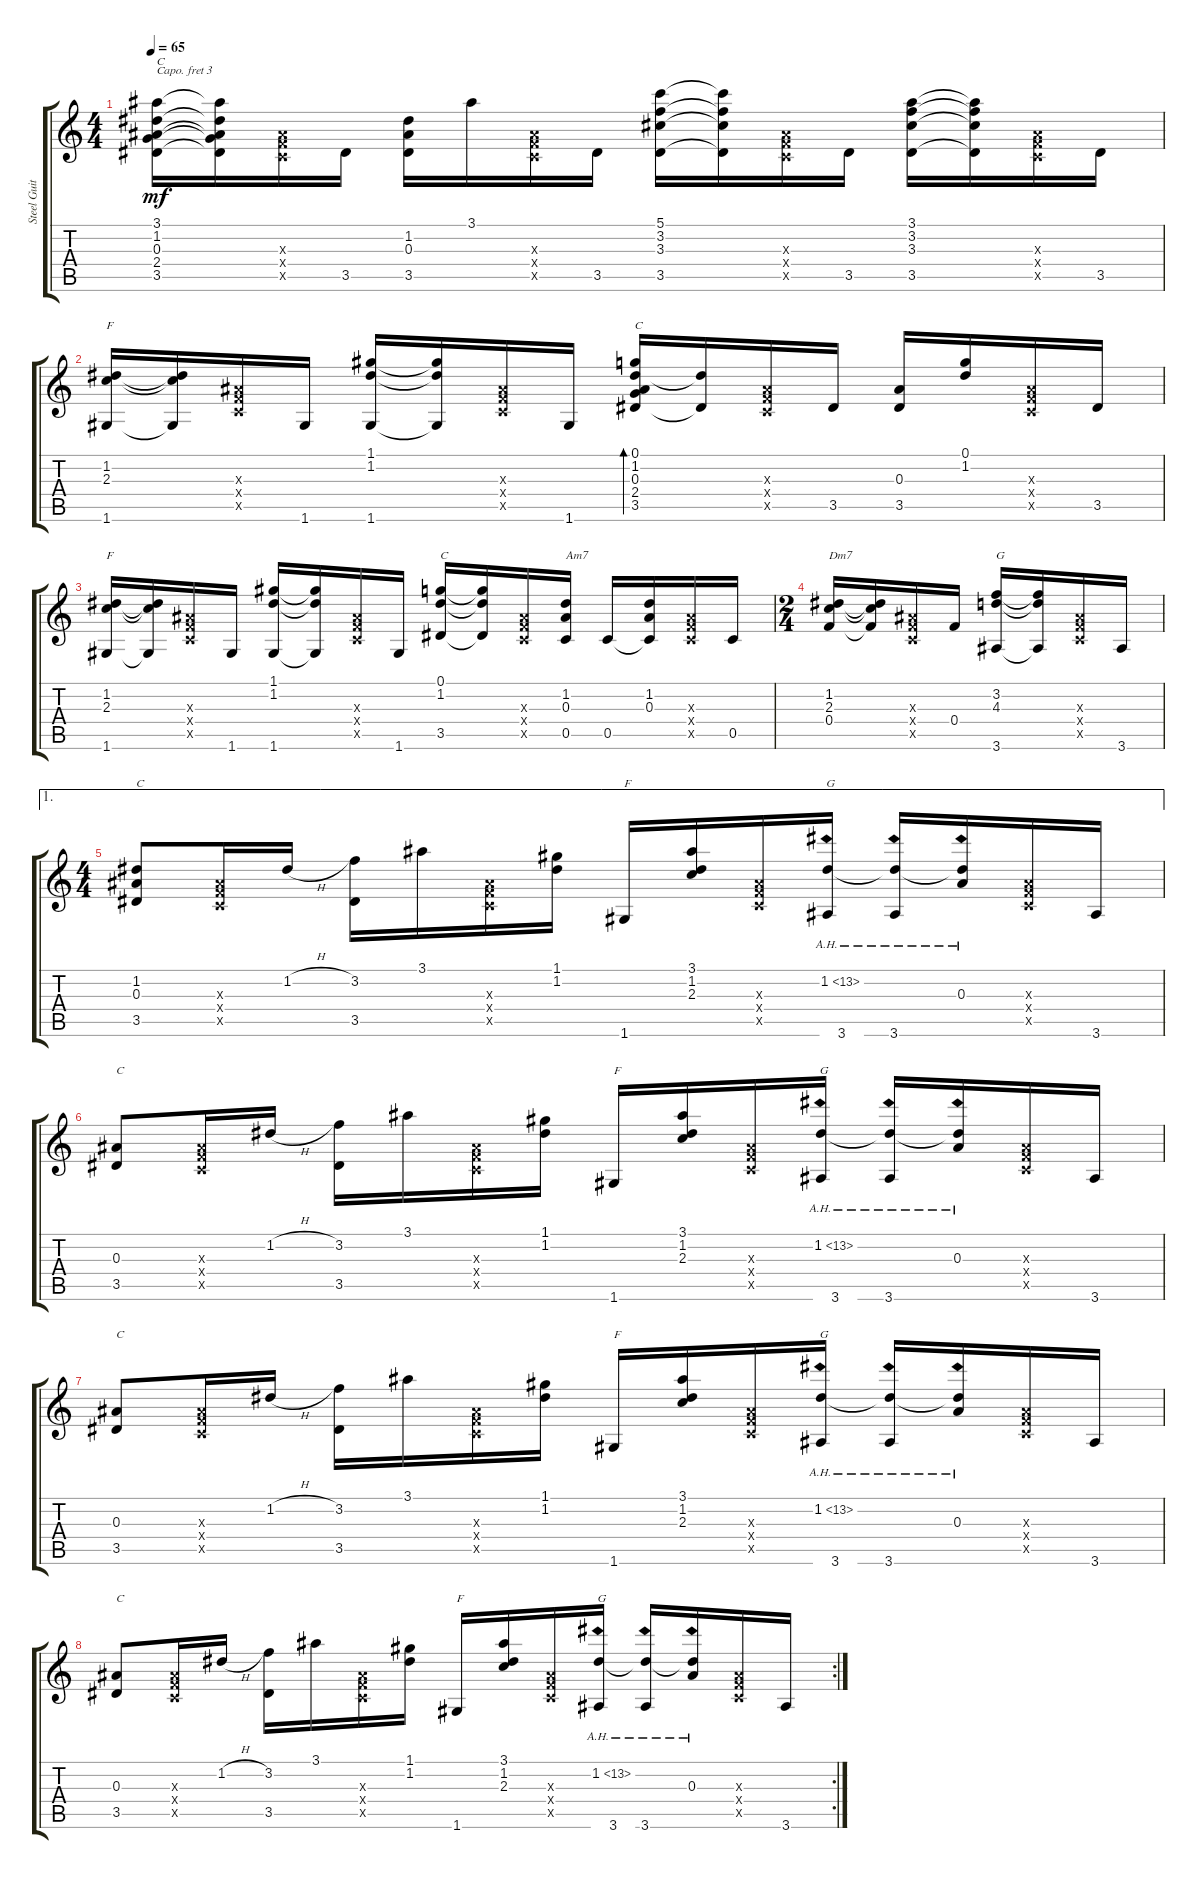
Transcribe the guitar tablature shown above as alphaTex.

\track ("Steel Guitar" "Steel Guit") {instrument acousticguitarsteel}
\staff {score tabs}
\capo 3
\tuning (E4 B3 G3 D3 A2 E2) {hide}
\ts (4 4)
\tempo 65
\clef g2
\ks c
(3.1 1.2 0.3 2.4 3.5).16{txt "C" dy mf} (3.1{t} 1.2{t} 0.3{t} 2.4{t} 3.5{t}).16 (0.3{x} 0.4{x} 0.5{x}).16 3.5.16 (1.2 0.3 3.5).16 3.1.16 (0.3{x} 0.4{x} 0.5{x}).16 3.5.16 (5.1 3.2 3.3 3.5).16 (5.1{t} 3.2{t} 3.3{t} 3.5{t}).16 (0.3{x} 0.4{x} 0.5{x}).16 3.5.16 (3.1 3.2 3.3 3.5).16 (3.1{t} 3.2{t} 3.3{t} 3.5{t}).16 (0.3{x} 0.4{x} 0.5{x}).16 3.5.16 |
(1.2 2.3 1.6).16{txt "F"} (1.2{t} 2.3{t} 1.6{t}).16 (0.3{x} 0.4{x} 0.5{x}).16 1.6.16 (1.1 1.2 1.6).16 (1.1{t} 1.2{t} 1.6{t}).16 (0.3{x} 0.4{x} 0.5{x}).16 1.6.16 (0.1 1.2 0.3 2.4 3.5).16{bd 60 txt "C"} (1.2{t} 3.5{t}).16 (0.3{x} 0.4{x} 0.5{x}).16 3.5.16 (0.3 3.5).16 (0.1 1.2).16 (0.3{x} 0.4{x} 0.5{x}).16 3.5.16 |
(1.2 2.3 1.6).16{txt "F"} (1.2{t} 2.3{t} 1.6{t}).16 (0.3{x} 0.4{x} 0.5{x}).16 1.6.16 (1.1 1.2 1.6).16 (1.1{t} 1.2{t} 1.6{t}).16 (0.3{x} 0.4{x} 0.5{x}).16 1.6.16 (0.1 1.2 3.5).16{txt "C"} (0.1{t} 1.2{t} 3.5{t}).16 (0.3{x} 0.4{x} 0.5{x}).16 (1.2 0.3 0.5).16{txt "Am7"} 0.5.16 (1.2 0.3 0.5{t}).16 (0.3{x} 0.4{x} 0.5{x}).16 0.5.16 |
\ts (2 4)
(1.2 2.3 0.4).16{txt "Dm7"} (1.2{t} 2.3{t} 0.4{t}).16 (0.3{x} 0.4{x} 0.5{x}).16 0.4.16 (3.2 4.3 3.6).16{txt "G"} (3.2{t} 4.3{t} 3.6{t}).16 (0.3{x} 0.4{x} 0.5{x}).16 3.6.16 |
\ae 1
\ts (4 4)
(1.2 0.3 3.5).8{txt "C"} (0.3{x} 0.4{x} 0.5{x}).16 1.2{h}.16 (3.2 3.5).16 3.1.16 (0.3{x} 0.4{x} 0.5{x}).16 (1.1 1.2).16 1.6.16{txt "F"} (3.1 1.2 2.3).16 (0.3{x} 0.4{x} 0.5{x}).16 (1.2{ah 12} 3.6).16{txt "G"} (1.2{ah 12 t} 3.6).16 (1.2{ah 12 t} 0.3).16 (0.3{x} 0.4{x} 0.5{x}).16 3.6.16 |
(0.3 3.5).8{txt "C"} (0.3{x} 0.4{x} 0.5{x}).16 1.2{h}.16 (3.2 3.5).16 3.1.16 (0.3{x} 0.4{x} 0.5{x}).16 (1.1 1.2).16 1.6.16{txt "F"} (3.1 1.2 2.3).16 (0.3{x} 0.4{x} 0.5{x}).16 (1.2{ah 12} 3.6).16{txt "G"} (1.2{ah 12 t} 3.6).16 (1.2{ah 12 t} 0.3).16 (0.3{x} 0.4{x} 0.5{x}).16 3.6.16 |
(0.3 3.5).8{txt "C"} (0.3{x} 0.4{x} 0.5{x}).16 1.2{h}.16 (3.2 3.5).16 3.1.16 (0.3{x} 0.4{x} 0.5{x}).16 (1.1 1.2).16 1.6.16{txt "F"} (3.1 1.2 2.3).16 (0.3{x} 0.4{x} 0.5{x}).16 (1.2{ah 12} 3.6).16{txt "G"} (1.2{ah 12 t} 3.6).16 (1.2{ah 12 t} 0.3).16 (0.3{x} 0.4{x} 0.5{x}).16 3.6.16 |
\rc 2
(0.3 3.5).8{txt "C"} (0.3{x} 0.4{x} 0.5{x}).16 1.2{h}.16 (3.2 3.5).16 3.1.16 (0.3{x} 0.4{x} 0.5{x}).16 (1.1 1.2).16 1.6.16{txt "F"} (3.1 1.2 2.3).16 (0.3{x} 0.4{x} 0.5{x}).16 (1.2{ah 12} 3.6).16{txt "G"} (1.2{ah 12 t} 3.6).16 (1.2{ah 12 t} 0.3).16 (0.3{x} 0.4{x} 0.5{x}).16 3.6.16
